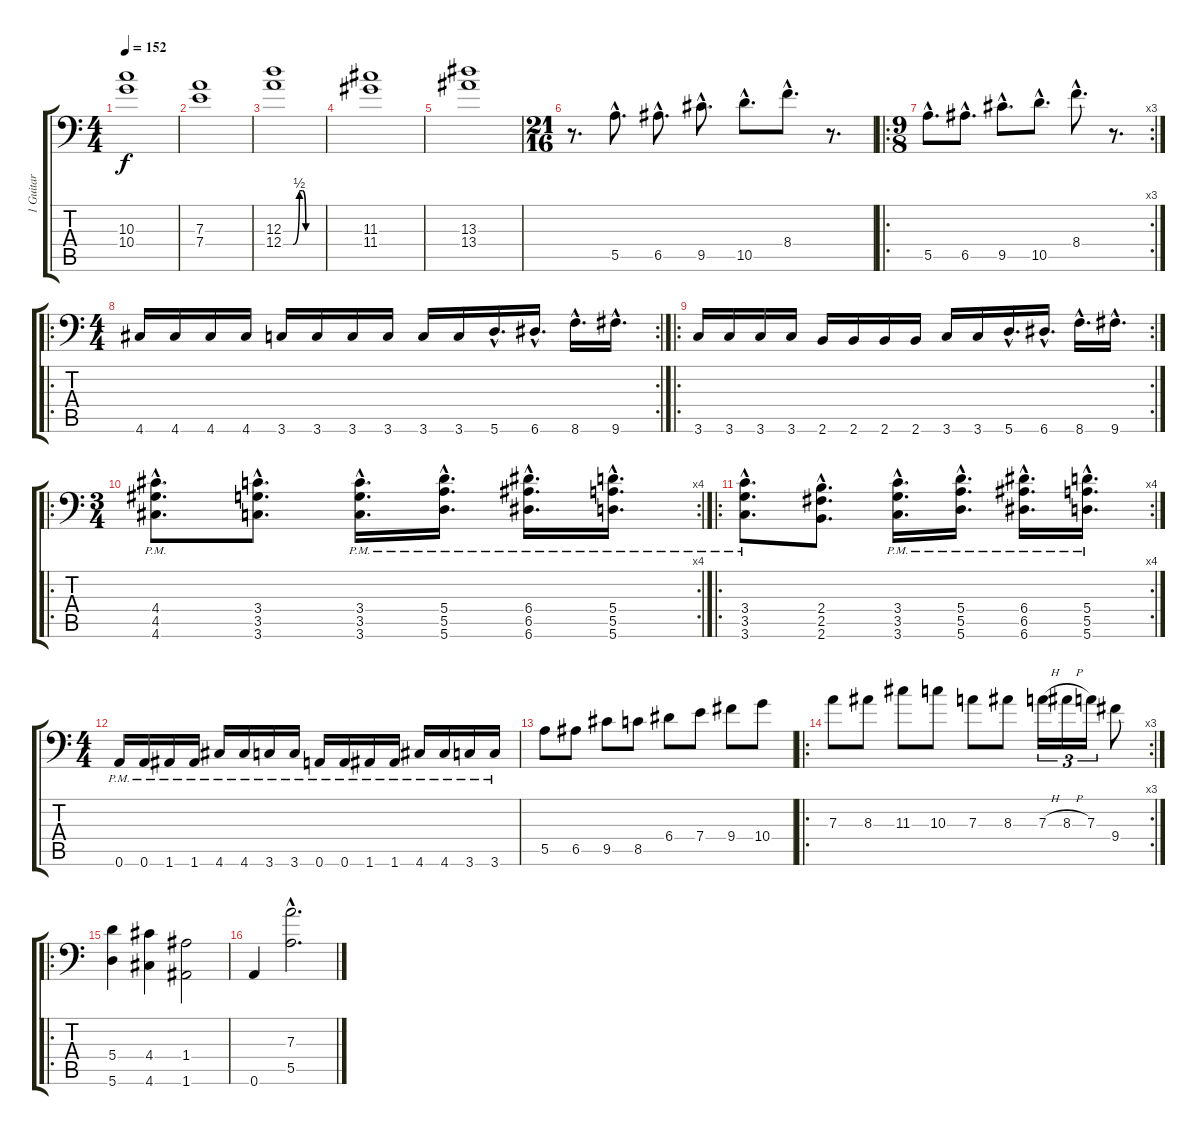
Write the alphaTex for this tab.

\track ("1 Guitar" "1 Guitar") {instrument overdrivenguitar}
\staff {score tabs}
\tuning (B3 Gb3 D3 A2 E2 A1) {hide}
\ts (4 4)
\tempo 152
\clef f4
\ks c
(10.3 10.4).1{dy f} |
(7.3 7.4).1 |
(12.3 12.4{be (custom 0 0 15 0 25 2 30 2 35 0 60 0)}).1 |
(11.3 11.4).1 |
(13.3 13.4).1 |
\ts (21 16)
r.8{d} 5.5{hac}.8{d} 6.5{hac}.8{d} 9.5{hac}.8{d} 10.5{hac}.8{d} 8.4{hac}.8{d} r.8{d} |
\ro
\rc 3
\ts (9 8)
5.5{hac}.8{d} 6.5{hac}.8{d} 9.5{hac}.8{d} 10.5{hac}.8{d} 8.4{hac}.8{d} r.8{d} |
\ro
\rc 2
\ts (4 4)
4.6.16 4.6.16 4.6.16 4.6.16 3.6.16 3.6.16 3.6.16 3.6.16 3.6.16 3.6.16 5.6{hac}.16{d} 6.6{hac}.16{d} 8.6{hac}.16{d} 9.6{hac}.16{d} |
\ro
\rc 2
3.6.16 3.6.16 3.6.16 3.6.16 2.6.16 2.6.16 2.6.16 2.6.16 3.6.16 3.6.16 5.6{hac}.16{d} 6.6{hac}.16{d} 8.6{hac}.16{d} 9.6{hac}.16{d} |
\ro
\rc 4
\ts (3 4)
(4.4{hac pm} 4.5{hac pm} 4.6{hac pm}).8{d} (3.4{hac} 3.5{hac} 3.6{hac}).8{d} (3.4{hac pm} 3.5{hac pm} 3.6{hac pm}).16{d} (5.4{hac pm} 5.5{hac pm} 5.6{hac pm}).16{d} (6.4{hac pm} 6.5{hac pm} 6.6{hac pm}).16{d} (5.4{hac pm} 5.5{hac pm} 5.6{hac pm}).16{d} |
\ro
\rc 4
(3.4{hac pm} 3.5{hac pm} 3.6{hac pm}).8{d} (2.4{hac} 2.5{hac} 2.6{hac}).8{d} (3.4{hac pm} 3.5{hac pm} 3.6{hac pm}).16{d} (5.4{hac pm} 5.5{hac pm} 5.6{hac pm}).16{d} (6.4{hac pm} 6.5{hac pm} 6.6{hac pm}).16{d} (5.4{hac pm} 5.5{hac pm} 5.6{hac pm}).16{d} |
\ts (4 4)
0.6{pm}.16 0.6{pm}.16 1.6{pm}.16 1.6{pm}.16 4.6{pm}.16 4.6{pm}.16 3.6{pm}.16 3.6{pm}.16 0.6{pm}.16 0.6{pm}.16 1.6{pm}.16 1.6{pm}.16 4.6{pm}.16 4.6{pm}.16 3.6{pm}.16 3.6{pm}.16 |
5.5.8 6.5.8 9.5.8 8.5.8 6.4.8 7.4.8 9.4.8 10.4.8 |
\ro
\rc 3
7.3.8 8.3.8 11.3.8 10.3.8 7.3.8 8.3.8 7.3{h}.16{tu (3 2)} 8.3{h}.16{tu (3 2)} 7.3.16{tu (3 2)} 9.4.8 |
\ro
(5.4 5.6).4 (4.4 4.6).4 (1.4 1.6).2 |
0.6.4 (7.3{hac} 5.5{hac}).2{d}
